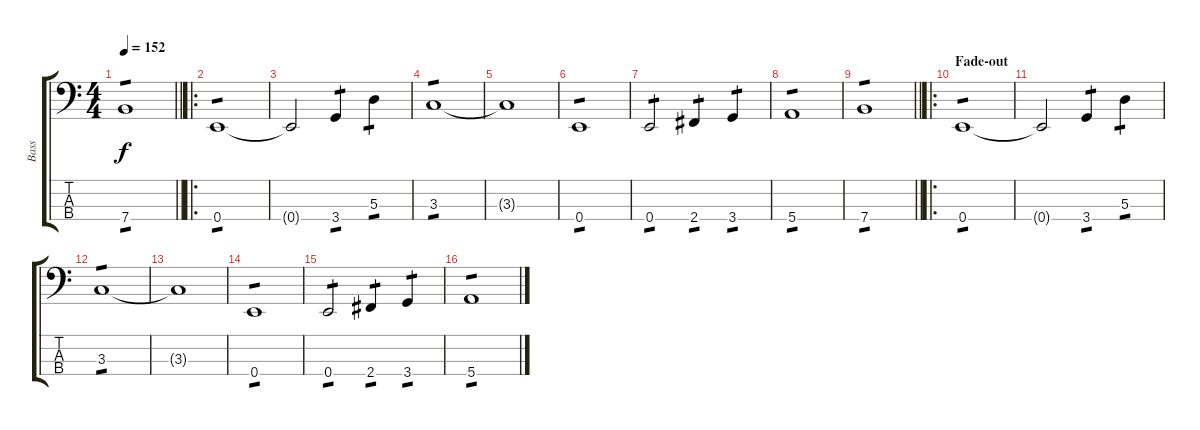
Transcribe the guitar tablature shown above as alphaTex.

\track ("Bass" "Bass") {instrument electricbassfinger}
\staff {score tabs}
\tuning (G2 D2 A1 E1) {hide}
\ts (4 4)
\tempo 152
\clef f4
\barLineRight lightlight
\ks c
7.4.1{tp 1 dy f} |
\ro
0.4.1{tp 1} |
0.4{t}.2 3.4.4{tp 1} 5.3.4{tp 1} |
3.3.1{tp 1} |
3.3{t}.1 |
0.4.1{tp 1} |
0.4.2{tp 1} 2.4.4{tp 1} 3.4.4{tp 1} |
5.4.1{tp 1} |
\barLineRight lightlight
7.4.1{tp 1} |
\ro
\section ("" "Fade-out")
0.4.1{tp 1} |
0.4{t}.2 3.4.4{tp 1} 5.3.4{tp 1} |
3.3.1{tp 1} |
3.3{t}.1 |
0.4.1{tp 1} |
0.4.2{tp 1} 2.4.4{tp 1} 3.4.4{tp 1} |
5.4.1{tp 1}
